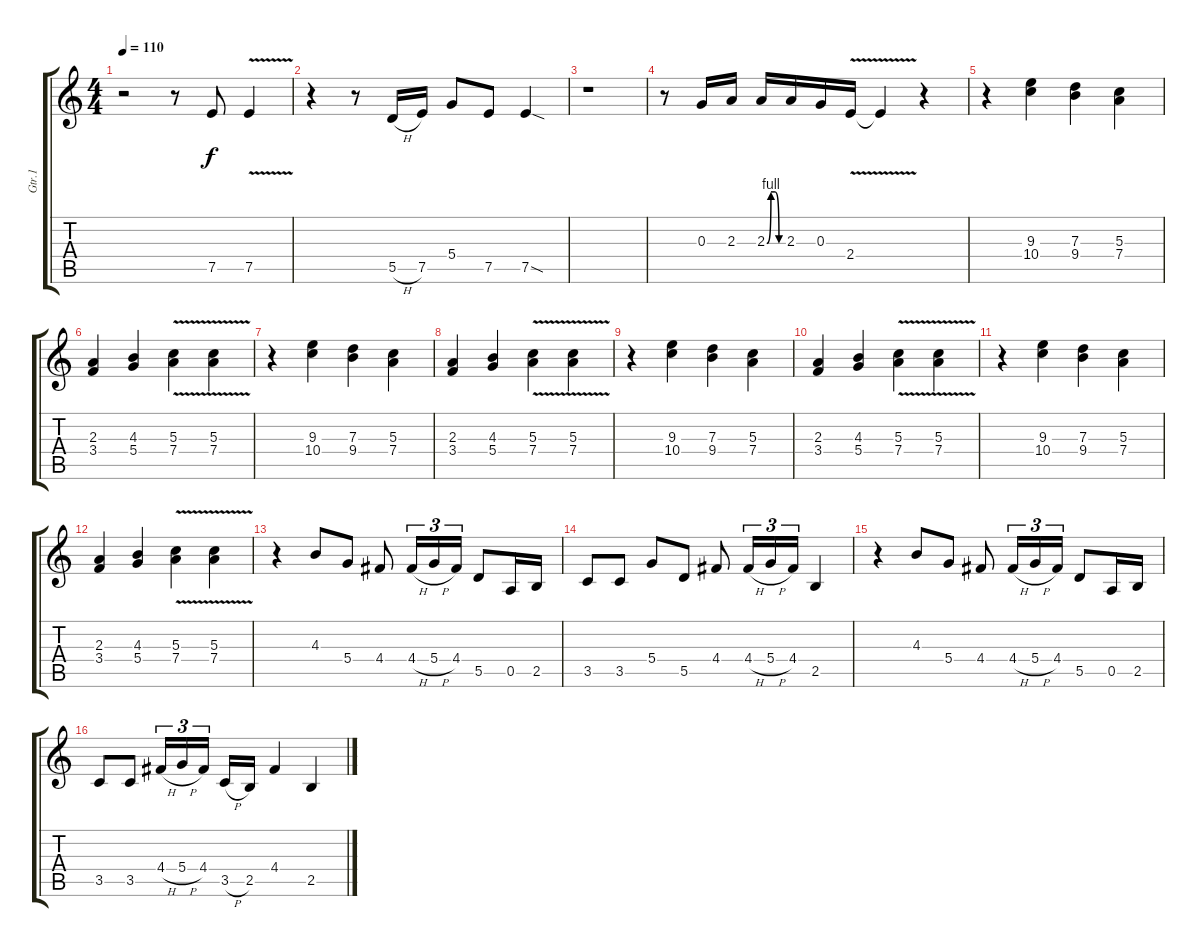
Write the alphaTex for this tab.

\track ("Gtr.1" "Gtr.1") {instrument distortionguitar}
\staff {score tabs}
\tuning (E4 B3 G3 D3 A2 E2) {hide}
\ts (4 4)
\tempo 110
\clef g2
\ks c
r.2{dy f} r.8 7.5.8 7.5{v}.4 |
r.4 r.8 5.5{h}.16 7.5.16 5.4.8 7.5.8 7.5{sod}.4 |
r.1 |
r.8 0.3.16 2.3.16 2.3{be (custom 0 0 15 4 30 4 45 0 60 0)}.16 2.3.16 0.3.16 2.4{v}.16 2.4{t}.4 r.4 |
r.4 (9.3 10.4).4 (7.3 9.4).4 (5.3 7.4).4 |
(2.3 3.4).4 (4.3 5.4).4 (5.3{v} 7.4{v}).4 (5.3{v} 7.4{v}).4 |
r.4 (9.3 10.4).4 (7.3 9.4).4 (5.3 7.4).4 |
(2.3 3.4).4 (4.3 5.4).4 (5.3{v} 7.4{v}).4 (5.3{v} 7.4{v}).4 |
r.4 (9.3 10.4).4 (7.3 9.4).4 (5.3 7.4).4 |
(2.3 3.4).4 (4.3 5.4).4 (5.3{v} 7.4{v}).4 (5.3{v} 7.4{v}).4 |
r.4 (9.3 10.4).4 (7.3 9.4).4 (5.3 7.4).4 |
(2.3 3.4).4 (4.3 5.4).4 (5.3{v} 7.4{v}).4 (5.3{v} 7.4{v}).4 |
r.4 4.3.8 5.4.8 4.4.8 4.4{h}.16{tu (3 2)} 5.4{h}.16{tu (3 2)} 4.4.16{tu (3 2)} 5.5.8 0.5.16 2.5.16 |
3.5.8 3.5.8 5.4.8 5.5.8 4.4.8 4.4{h}.16{tu (3 2)} 5.4{h}.16{tu (3 2)} 4.4.16{tu (3 2)} 2.5.4 |
r.4 4.3.8 5.4.8 4.4.8 4.4{h}.16{tu (3 2)} 5.4{h}.16{tu (3 2)} 4.4.16{tu (3 2)} 5.5.8 0.5.16 2.5.16 |
3.5.8 3.5.8 4.4{h}.16{tu (3 2)} 5.4{h}.16{tu (3 2)} 4.4.16{tu (3 2)} 3.5{h}.16 2.5.16 4.4.4 2.5.4
